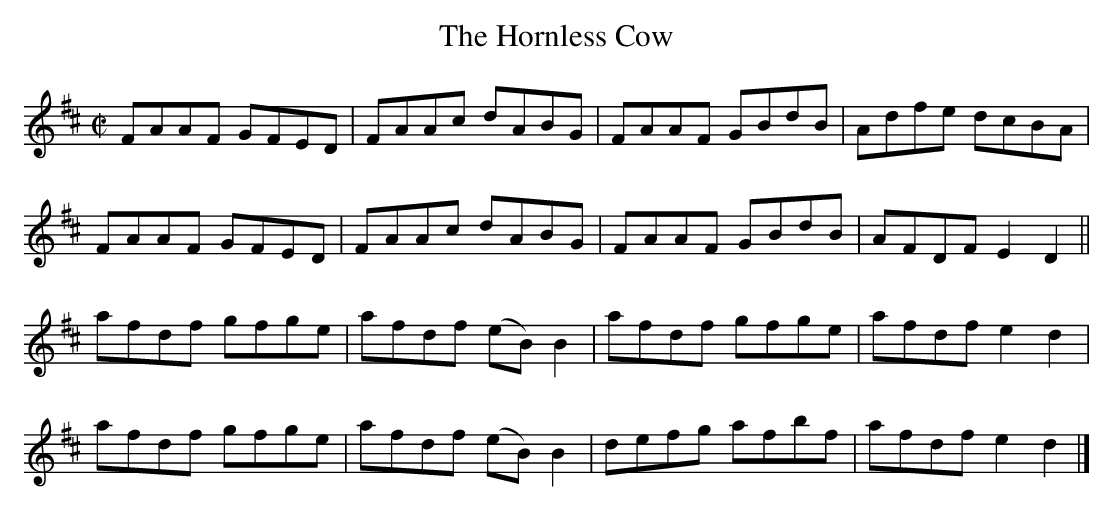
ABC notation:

X:1
T: The Hornless Cow
M: C|
L: 1/8
K: D
FAAF GFED | FAAc  dABG   | FAAF GBdB | Adfe dcBA  |
FAAF GFED | FAAc  dABG   | FAAF GBdB | AFDF E2 D2 ||
afdf gfge | afdf (eB) B2 | afdf gfge | afdf e2 d2 |
afdf gfge | afdf (eB) B2 | defg afbf | afdf e2 d2 |]
